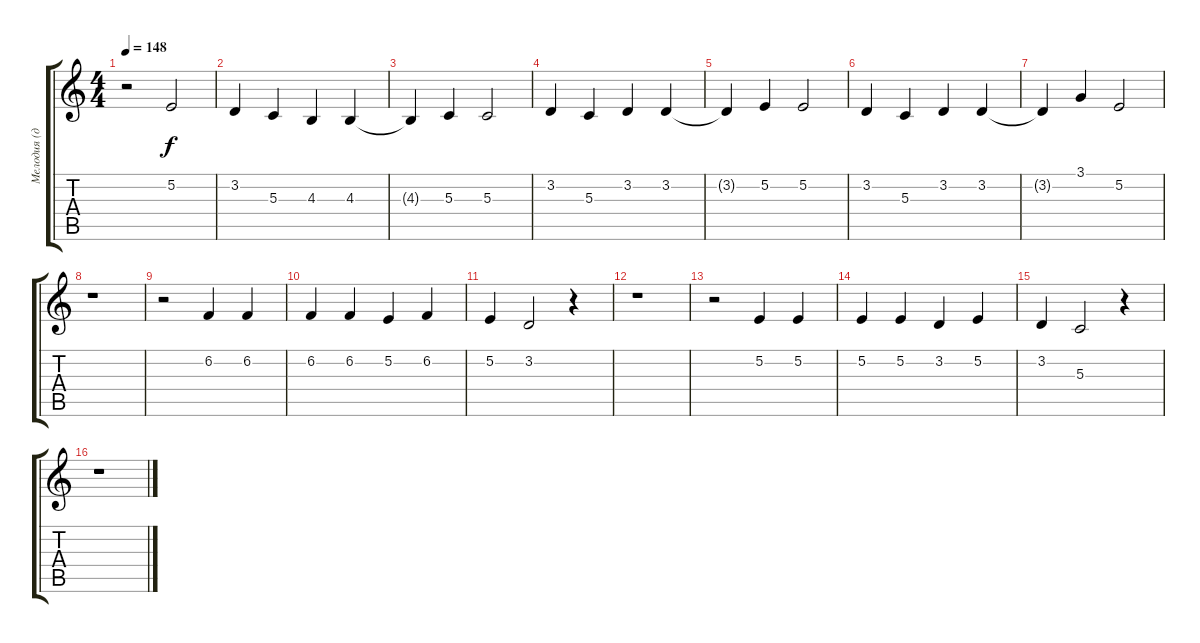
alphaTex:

\track ("Мелодия (для акустики)" "Мелодия (д") {instrument acousticgrandpiano}
\staff {score tabs}
\tuning (E4 B3 G3 D3 A2 E2) {hide}
\ts (4 4)
\tempo 148
\clef g2
\ks c
r.2{dy f} 5.2.2 |
3.2.4 5.3.4 4.3.4 4.3.4 |
4.3{t}.4 5.3.4 5.3.2 |
3.2.4 5.3.4 3.2.4 3.2.4 |
3.2{t}.4 5.2.4 5.2.2 |
3.2.4 5.3.4 3.2.4 3.2.4 |
3.2{t}.4 3.1.4 5.2.2 |
r.1 |
r.2 6.2.4 6.2.4 |
6.2.4 6.2.4 5.2.4 6.2.4 |
5.2.4 3.2.2 r.4 |
r.1 |
r.2 5.2.4 5.2.4 |
5.2.4 5.2.4 3.2.4 5.2.4 |
3.2.4 5.3.2 r.4 |
r.1
